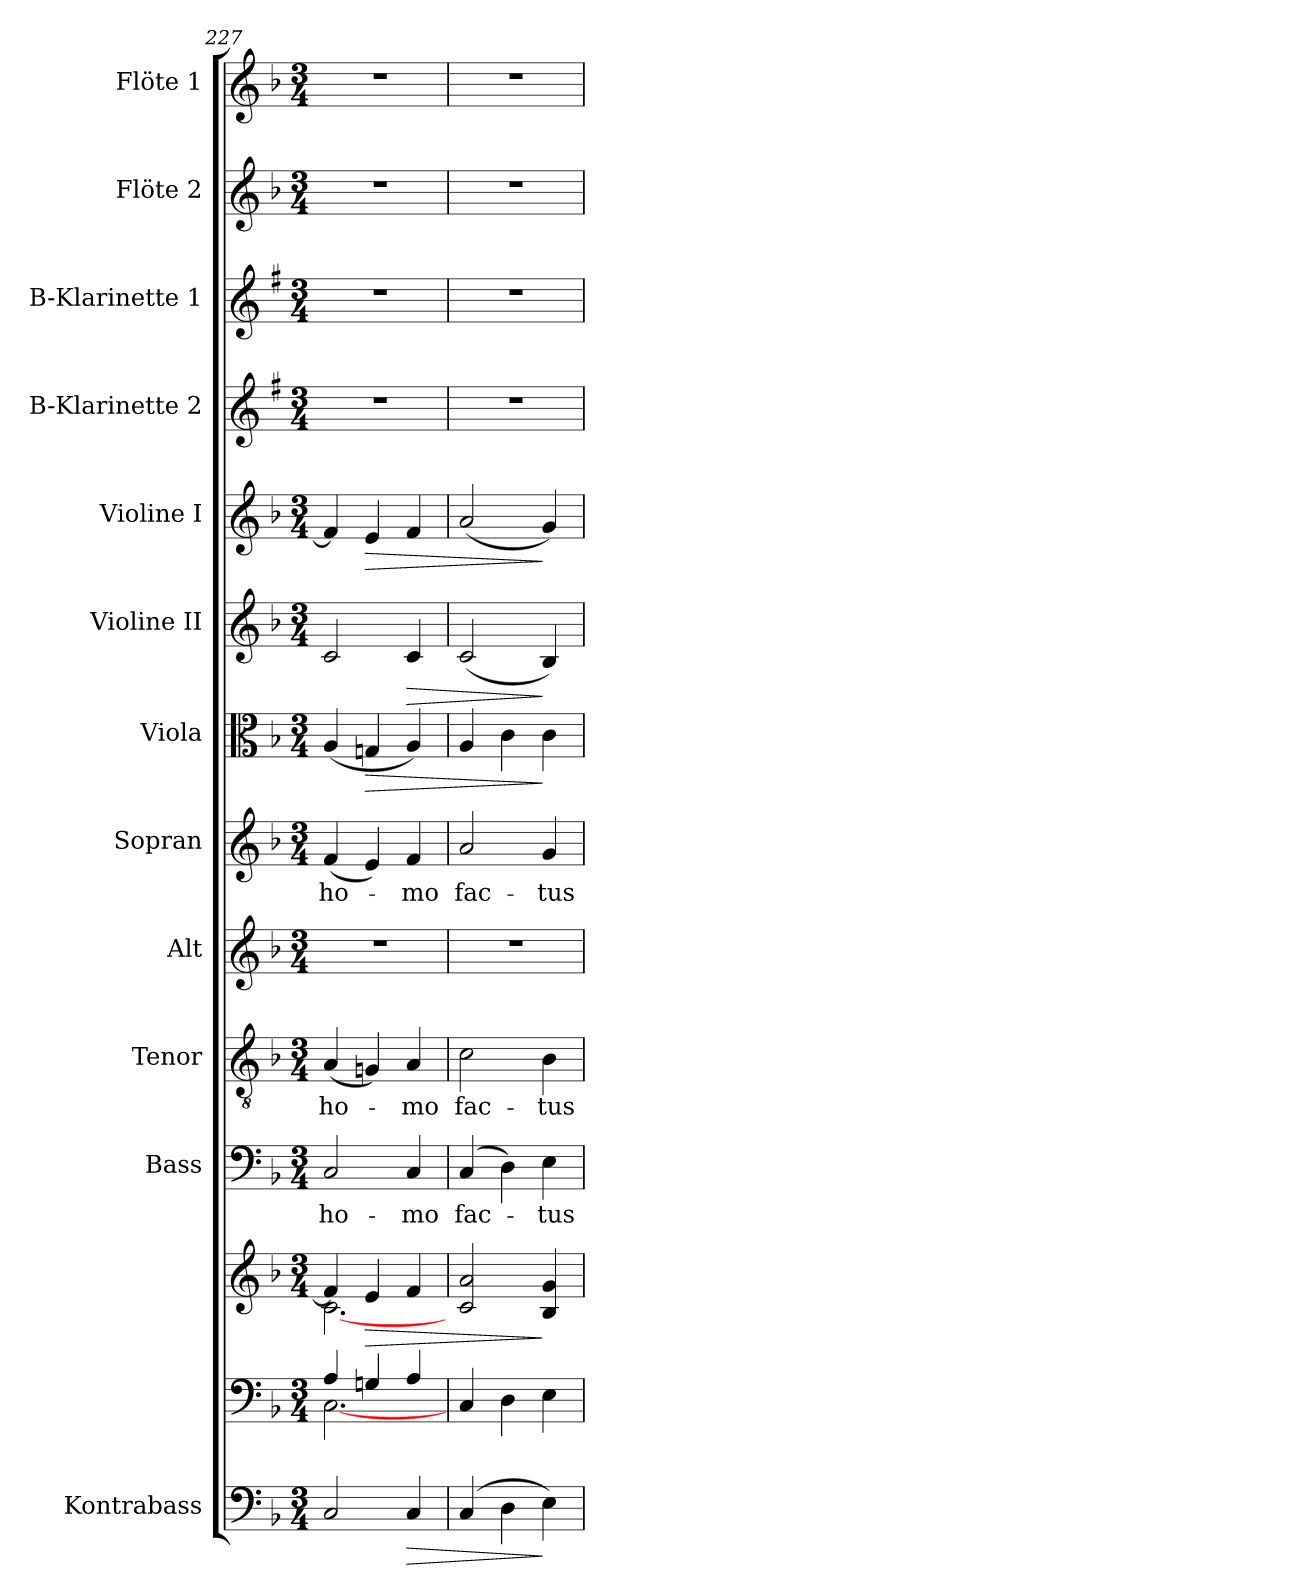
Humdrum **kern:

**kern	**dynam	**kern	**kern	**dynam	**kern	**text	**kern	**text	**kern	**kern	**text	**kern	**dynam	**kern	**dynam	**kern	**dynam	**kern	**kern	**kern	**kern
*part13	*part13	*part12	*part12	*part12	*part11	*part11	*part10	*part10	*part9	*part8	*part8	*part7	*part7	*part6	*part6	*part5	*part5	*part4	*part3	*part2	*part1
*staff14	*staff14	*staff13	*staff12	*staff12/13	*staff11	*staff11	*staff10	*staff10	*staff9	*staff8	*staff8	*staff7	*staff7	*staff6	*staff6	*staff5	*staff5	*staff4	*staff3	*staff2	*staff1
*I"Kontrabass	*	*	*	*	*I"Bass	*	*I"Tenor	*	*I"Alt	*I"Sopran	*	*I"Viola	*	*I"Violine II	*	*I"Violine I	*	*I"B-Klarinette 2	*I"B-Klarinette 1	*I"Flöte 2	*I"Flöte 1
*I'Kb.	*	*	*	*	*I'B.	*	*I'T.	*	*I'A.	*I'S.	*	*I'Vla.	*	*I'Vl. II	*	*I'Vl. I	*	*I'B Kl. 2	*I'B Kl. 1	*I'Fl. 2	*I'Fl. 1
!!LO:PB:g=z
*clefF4	*	*clefF4	*clefG2	*	*clefF4	*	*clefGv2	*	*clefG2	*clefG2	*	*clefC3	*	*clefG2	*	*clefG2	*	*clefG2	*clefG2	*clefG2	*clefG2
*ITrd7c12	*	*	*	*	*	*	*	*	*	*	*	*	*	*	*	*	*	*ITrd1c2	*ITrd1c2	*	*
*k[b-]	*	*k[b-]	*k[b-]	*	*k[b-]	*	*k[b-]	*	*k[b-]	*k[b-]	*	*k[b-]	*	*k[b-]	*	*k[b-]	*	*k[b-]	*k[b-]	*k[b-]	*k[b-]
*F:	*	*F:	*F:	*	*F:	*	*F:	*	*F:	*F:	*	*F:	*	*F:	*	*F:	*	*F:	*F:	*F:	*F:
*M3/4	*	*M3/4	*M3/4	*	*M3/4	*	*M3/4	*	*M3/4	*M3/4	*	*M3/4	*	*M3/4	*	*M3/4	*	*M3/4	*M3/4	*M3/4	*M3/4
=227	=227	=227	=227	=227	=227	=227	=227	=227	=227	=227	=227	=227	=227	=227	=227	=227	=227	=227	=227	=227	=227
*	*	*^	*^	*	*	*	*	*	*	*	*	*	*	*	*	*	*	*	*	*	*
!	!	!	!	!	!	!	!	!LO:LY:b	!	!LO:LY:b	!	!	!LO:LY:b	!	!	!	!	!	!	!	!	!	!
2CC/	.	4A/	[<2.C\	4f/]	[<2.c\	.	2C/	ho-	(<4A/	ho-	2.r	(<4f/	ho-	(<4A/	.	2c/	.	4f/]	.	2.r	2.r	2.r	2.r
!	!	!	!	!	!	!LO:HP:b	!	!	!	!	!	!	!	!	!LO:HP:b	!	!	!	!LO:HP:b	!	!	!	!
.	.	4Gn/	.	4e/	.	>	.	.	4Gn/)	.	.	4e/)	.	4Gn/	>	.	.	4e/	>	.	.	.	.
!	!LO:HP:b	!	!	!	!	!	!	!LO:LY:b	!	!LO:LY:b	!	!	!LO:LY:b	!	!	!	!LO:HP:b	!	!	!	!	!	!
4CC/	>	4A/	.	4f/	.	.	4C/	-mo	4A/	-mo	.	4f/	-mo	4A/)	.	4c/	>	4f/	.	.	.	.	.
*	*	*v	*v	*	*	*	*	*	*	*	*	*	*	*	*	*	*	*	*	*	*	*	*
*	*	*	*v	*v	*	*	*	*	*	*	*	*	*	*	*	*	*	*	*	*	*	*
=228	=228	=228	=228	=228	=228	=228	=228	=228	=228	=228	=228	=228	=228	=228	=228	=228	=228	=228	=228	=228	=228
!	!	!	!	!	!	!LO:LY:b	!	!LO:LY:b	!	!	!LO:LY:b	!	!	!	!	!	!	!	!	!	!
(4CC/	.	4C/	2c/ 2a/	.	(4C/	fac-	2c\	fac-	2.r	2a/	fac-	4A/	.	(<2c/	.	(<2a/	.	2.r	2.r	2.r	2.r
4DD\	.	4D\	.	.	4D\)	.	.	.	.	.	.	4c\	.	.	.	.	.	.	.	.	.
!	!	!	!	!	!	!LO:LY:b	!	!LO:LY:b	!	!	!LO:LY:b	!	!	!	!	!	!	!	!	!	!
4EE\)	]	4E\	4B-/ 4g/	]	4E\	-tus	4B-\	-tus	.	4g/	-tus	4c\	]	4B-/)	]	4g/)	]	.	.	.	.
=	=	=	=	=	=	=	=	=	=	=	=	=	=	=	=	=	=	=	=	=	=
*-	*-	*-	*-	*-	*-	*-	*-	*-	*-	*-	*-	*-	*-	*-	*-	*-	*-	*-	*-	*-	*-
